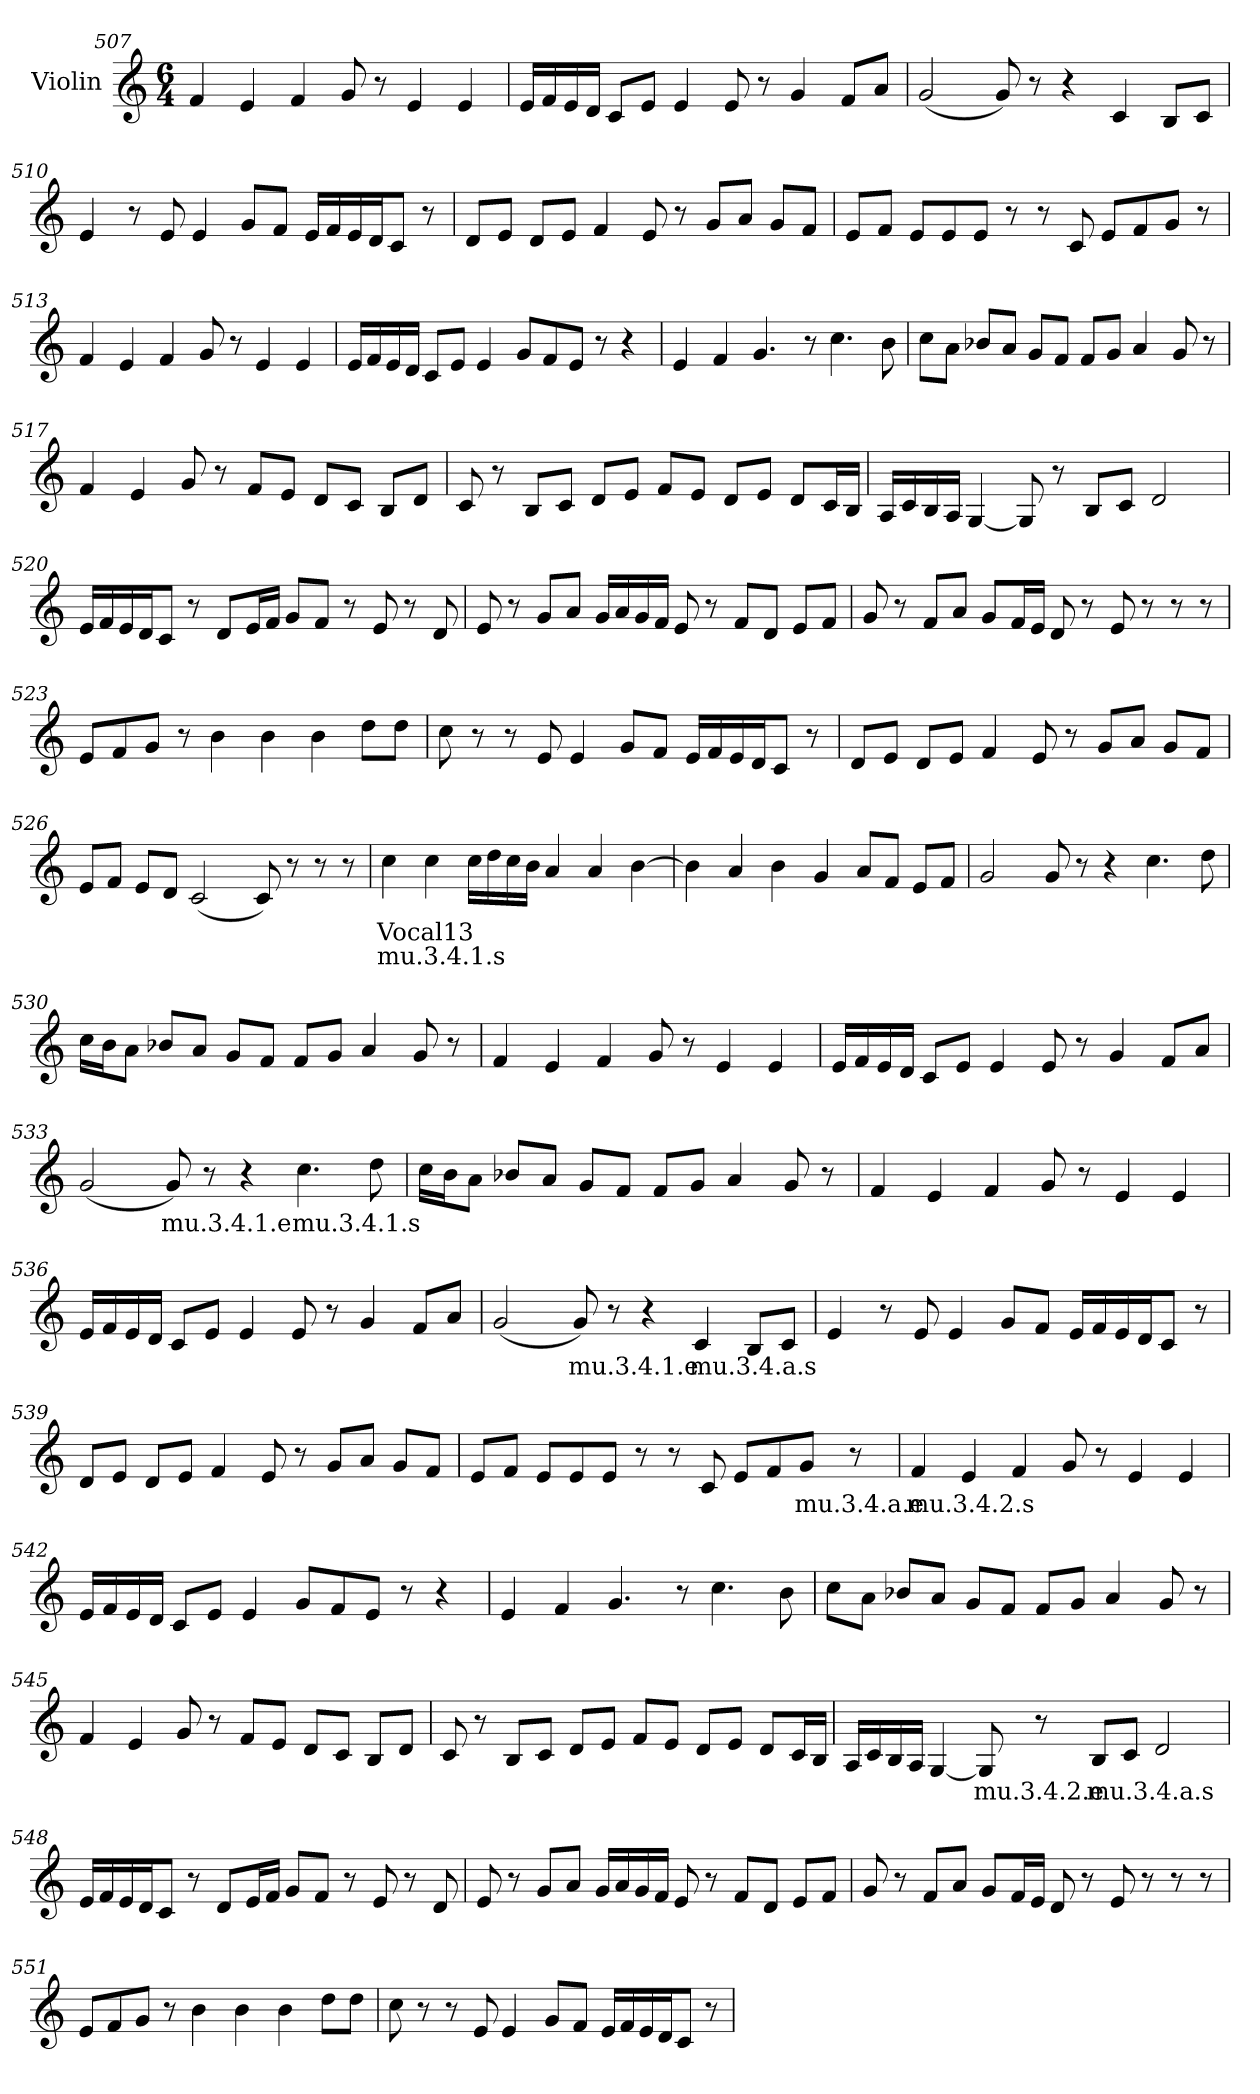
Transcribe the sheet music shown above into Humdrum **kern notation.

**kern	**text	**text
*part1	*part1	*part1
*staff1	*staff1	*staff1
*I"Violin	*	*
*clefG2	*	*
*k[]	*	*
*M6/4	*	*
=507	=507	=507
4f/	.	.
4e/	.	.
4f/	.	.
8g/	.	.
8r	.	.
4e/	.	.
4e/	.	.
=508	=508	=508
16e/LL	.	.
16f/	.	.
16e/	.	.
16d/JJ	.	.
8c/L	.	.
8e/J	.	.
4e/	.	.
8e/	.	.
8r	.	.
4g/	.	.
8f/L	.	.
8a/J	.	.
!!LO:LB:g=z
=509	=509	=509
(2g/	.	.
8g/)	.	.
8r	.	.
4r	.	.
4c/	.	.
8B/L	.	.
8c/J	.	.
=510	=510	=510
4e/	.	.
8r	.	.
8e/	.	.
4e/	.	.
8g/L	.	.
8f/J	.	.
16e/LL	.	.
16f/	.	.
16e/	.	.
16d/J	.	.
8c/J	.	.
8r	.	.
=511	=511	=511
8d/L	.	.
8e/J	.	.
8d/L	.	.
8e/J	.	.
4f/	.	.
8e/	.	.
8r	.	.
8g/L	.	.
8a/J	.	.
8g/L	.	.
8f/J	.	.
!!LO:PB:g=z
=512	=512	=512
8e/L	.	.
8f/J	.	.
8e/L	.	.
8e/	.	.
8e/J	.	.
8r	.	.
8r	.	.
8c/	.	.
8e/L	.	.
8f/	.	.
8g/J	.	.
8r	.	.
=513	=513	=513
4f/	.	.
4e/	.	.
4f/	.	.
8g/	.	.
8r	.	.
4e/	.	.
4e/	.	.
=514	=514	=514
16e/LL	.	.
16f/	.	.
16e/	.	.
16d/JJ	.	.
8c/L	.	.
8e/J	.	.
4e/	.	.
8g/L	.	.
8f/	.	.
8e/J	.	.
8r	.	.
4r	.	.
!!LO:LB:g=z
=515	=515	=515
4e/	.	.
4f/	.	.
4.g/	.	.
8r	.	.
4.cc\	.	.
8b\	.	.
=516	=516	=516
8cc\L	.	.
8a\J	.	.
8b-X/L	.	.
8a/J	.	.
8g/L	.	.
8f/J	.	.
8f/L	.	.
8g/J	.	.
4a/	.	.
8g/	.	.
8r	.	.
=517	=517	=517
4f/	.	.
4e/	.	.
8g/	.	.
8r	.	.
8f/L	.	.
8e/J	.	.
8d/L	.	.
8c/J	.	.
8B/L	.	.
8d/J	.	.
!!LO:LB:g=z
=518	=518	=518
8c/	.	.
8r	.	.
8B/L	.	.
8c/J	.	.
8d/L	.	.
8e/J	.	.
8f/L	.	.
8e/J	.	.
8d/L	.	.
8e/J	.	.
8d/L	.	.
16c/L	.	.
16B/JJ	.	.
=519	=519	=519
16A/LL	.	.
16c/	.	.
16B/	.	.
16A/JJ	.	.
[4G/	.	.
8G/]	.	.
8r	.	.
8B/L	.	.
8c/J	.	.
2d/	.	.
!!LO:LB:g=z
=520	=520	=520
16e/LL	.	.
16f/	.	.
16e/	.	.
16d/J	.	.
8c/J	.	.
8r	.	.
8d/L	.	.
16e/L	.	.
16f/JJ	.	.
8g/L	.	.
8f/J	.	.
8r	.	.
8e/	.	.
8r	.	.
8d/	.	.
=521	=521	=521
8e/	.	.
8r	.	.
8g/L	.	.
8a/J	.	.
16g/LL	.	.
16a/	.	.
16g/	.	.
16f/JJ	.	.
8e/	.	.
8r	.	.
8f/L	.	.
8d/J	.	.
8e/L	.	.
8f/J	.	.
!!LO:LB:g=z
=522	=522	=522
8g/	.	.
8r	.	.
8f/L	.	.
8a/J	.	.
8g/L	.	.
16f/L	.	.
16e/JJ	.	.
8d/	.	.
8r	.	.
8e/	.	.
8r	.	.
8r	.	.
8r	.	.
=523	=523	=523
8e/L	.	.
8f/	.	.
8g/J	.	.
8r	.	.
4b\	.	.
4b\	.	.
4b\	.	.
8dd\L	.	.
8dd\J	.	.
=524	=524	=524
8cc\	.	.
8r	.	.
8r	.	.
8e/	.	.
4e/	.	.
8g/L	.	.
8f/J	.	.
16e/LL	.	.
16f/	.	.
16e/	.	.
16d/J	.	.
8c/J	.	.
8r	.	.
!!LO:LB:g=z
=525	=525	=525
8d/L	.	.
8e/J	.	.
8d/L	.	.
8e/J	.	.
4f/	.	.
8e/	.	.
8r	.	.
8g/L	.	.
8a/J	.	.
8g/L	.	.
8f/J	.	.
=526	=526	=526
8e/L	.	.
8f/J	.	.
8e/L	.	.
8d/J	.	.
(2c/	.	.
8c/)	.	.
8r	.	.
8r	.	.
8r	.	.
=527	=527	=527
!	!LO:LY:b	!LO:LY:b
4cc\	Vocal13	mu.3.4.1.s
4cc\	.	.
16cc\LL	.	.
16dd\	.	.
16cc\	.	.
16b\JJ	.	.
4a/	.	.
4a/	.	.
[4b\	.	.
!!LO:LB:g=z
=528	=528	=528
4b\]	.	.
4a/	.	.
4b\	.	.
4g/	.	.
8a/L	.	.
8f/J	.	.
8e/L	.	.
8f/J	.	.
=529	=529	=529
2g/	.	.
8g/	.	.
8r	.	.
4r	.	.
4.cc\	.	.
8dd\	.	.
=530	=530	=530
16cc\LL	.	.
16b\J	.	.
8a\J	.	.
8b-X/L	.	.
8a/J	.	.
8g/L	.	.
8f/J	.	.
8f/L	.	.
8g/J	.	.
4a/	.	.
8g/	.	.
8r	.	.
!!LO:LB:g=z
=531	=531	=531
4f/	.	.
4e/	.	.
4f/	.	.
8g/	.	.
8r	.	.
4e/	.	.
4e/	.	.
=532	=532	=532
16e/LL	.	.
16f/	.	.
16e/	.	.
16d/JJ	.	.
8c/L	.	.
8e/J	.	.
4e/	.	.
8e/	.	.
8r	.	.
4g/	.	.
8f/L	.	.
8a/J	.	.
=533	=533	=533
(2g/	.	.
!	!LO:LY:b	!
8g/)	mu.3.4.1.e	.
8r	.	.
4r	.	.
!	!LO:LY:b	!
4.cc\	mu.3.4.1.s	.
8dd\	.	.
!!LO:PB:g=z
=534	=534	=534
16cc\LL	.	.
16b\J	.	.
8a\J	.	.
8b-X/L	.	.
8a/J	.	.
8g/L	.	.
8f/J	.	.
8f/L	.	.
8g/J	.	.
4a/	.	.
8g/	.	.
8r	.	.
=535	=535	=535
4f/	.	.
4e/	.	.
4f/	.	.
8g/	.	.
8r	.	.
4e/	.	.
4e/	.	.
=536	=536	=536
16e/LL	.	.
16f/	.	.
16e/	.	.
16d/JJ	.	.
8c/L	.	.
8e/J	.	.
4e/	.	.
8e/	.	.
8r	.	.
4g/	.	.
8f/L	.	.
8a/J	.	.
!!LO:LB:g=z
=537	=537	=537
(2g/	.	.
!	!LO:LY:b	!
8g/)	mu.3.4.1.e	.
8r	.	.
4r	.	.
!	!LO:LY:b	!
4c/	mu.3.4.a.s	.
8B/L	.	.
8c/J	.	.
=538	=538	=538
4e/	.	.
8r	.	.
8e/	.	.
4e/	.	.
8g/L	.	.
8f/J	.	.
16e/LL	.	.
16f/	.	.
16e/	.	.
16d/J	.	.
8c/J	.	.
8r	.	.
=539	=539	=539
8d/L	.	.
8e/J	.	.
8d/L	.	.
8e/J	.	.
4f/	.	.
8e/	.	.
8r	.	.
8g/L	.	.
8a/J	.	.
8g/L	.	.
8f/J	.	.
!!LO:LB:g=z
=540	=540	=540
8e/L	.	.
8f/J	.	.
8e/L	.	.
8e/	.	.
8e/J	.	.
8r	.	.
8r	.	.
8c/	.	.
8e/L	.	.
8f/	.	.
!	!LO:LY:b	!
8g/J	mu.3.4.a.e	.
8r	.	.
=541	=541	=541
!	!LO:LY:b	!
4f/	mu.3.4.2.s	.
4e/	.	.
4f/	.	.
8g/	.	.
8r	.	.
4e/	.	.
4e/	.	.
=542	=542	=542
16e/LL	.	.
16f/	.	.
16e/	.	.
16d/JJ	.	.
8c/L	.	.
8e/J	.	.
4e/	.	.
8g/L	.	.
8f/	.	.
8e/J	.	.
8r	.	.
4r	.	.
!!LO:LB:g=z
=543	=543	=543
4e/	.	.
4f/	.	.
4.g/	.	.
8r	.	.
4.cc\	.	.
8b\	.	.
=544	=544	=544
8cc\L	.	.
8a\J	.	.
8b-X/L	.	.
8a/J	.	.
8g/L	.	.
8f/J	.	.
8f/L	.	.
8g/J	.	.
4a/	.	.
8g/	.	.
8r	.	.
=545	=545	=545
4f/	.	.
4e/	.	.
8g/	.	.
8r	.	.
8f/L	.	.
8e/J	.	.
8d/L	.	.
8c/J	.	.
8B/L	.	.
8d/J	.	.
!!LO:LB:g=z
=546	=546	=546
8c/	.	.
8r	.	.
8B/L	.	.
8c/J	.	.
8d/L	.	.
8e/J	.	.
8f/L	.	.
8e/J	.	.
8d/L	.	.
8e/J	.	.
8d/L	.	.
16c/L	.	.
16B/JJ	.	.
=547	=547	=547
16A/LL	.	.
16c/	.	.
16B/	.	.
16A/JJ	.	.
[4G/	.	.
!	!LO:LY:b	!
8G/]	mu.3.4.2.e	.
8r	.	.
!	!LO:LY:b	!
8B/L	mu.3.4.a.s	.
8c/J	.	.
2d/	.	.
!!LO:LB:g=z
=548	=548	=548
16e/LL	.	.
16f/	.	.
16e/	.	.
16d/J	.	.
8c/J	.	.
8r	.	.
8d/L	.	.
16e/L	.	.
16f/JJ	.	.
8g/L	.	.
8f/J	.	.
8r	.	.
8e/	.	.
8r	.	.
8d/	.	.
=549	=549	=549
8e/	.	.
8r	.	.
8g/L	.	.
8a/J	.	.
16g/LL	.	.
16a/	.	.
16g/	.	.
16f/JJ	.	.
8e/	.	.
8r	.	.
8f/L	.	.
8d/J	.	.
8e/L	.	.
8f/J	.	.
!!LO:LB:g=z
=550	=550	=550
8g/	.	.
8r	.	.
8f/L	.	.
8a/J	.	.
8g/L	.	.
16f/L	.	.
16e/JJ	.	.
8d/	.	.
8r	.	.
8e/	.	.
8r	.	.
8r	.	.
8r	.	.
=551	=551	=551
8e/L	.	.
8f/	.	.
8g/J	.	.
8r	.	.
4b\	.	.
4b\	.	.
4b\	.	.
8dd\L	.	.
8dd\J	.	.
=552	=552	=552
8cc\	.	.
8r	.	.
8r	.	.
8e/	.	.
4e/	.	.
8g/L	.	.
8f/J	.	.
16e/LL	.	.
16f/	.	.
16e/	.	.
16d/J	.	.
8c/J	.	.
8r	.	.
=	=	=
*-	*-	*-
